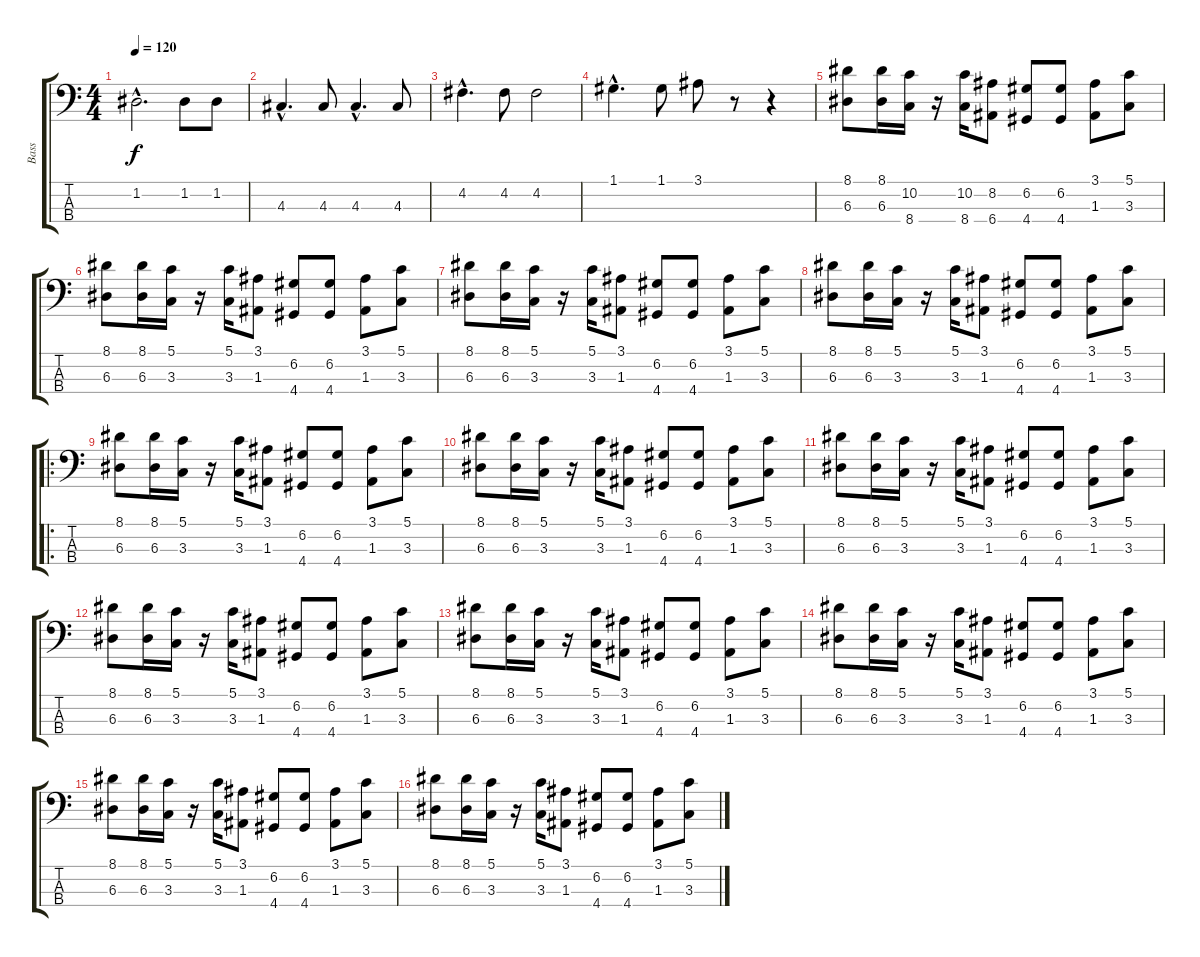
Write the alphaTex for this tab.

\track ("Bass" "Bass") {instrument electricbasspick}
\staff {score tabs}
\tuning (G2 D2 A1 E1) {hide}
\ts (4 4)
\tempo 120
\clef f4
\ks c
1.2{hac}.2{d dy f instrument electricbasspick} 1.2.8 1.2.8 |
4.3{hac}.4{d} 4.3.8 4.3{hac}.4{d} 4.3.8 |
4.2{hac}.4{d} 4.2.8 4.2.2 |
1.1{hac}.4{d} 1.1.8 3.1.8 r.8 r.4 |
(8.1 6.3).8 (8.1 6.3).16 (10.2 8.4).16 r.16 (10.2 8.4).16 (8.2 6.4).8 (6.2 4.4).8 (6.2 4.4).8 (3.1 1.3).8 (5.1 3.3).8 |
(8.1 6.3).8 (8.1 6.3).16 (5.1 3.3).16 r.16 (5.1 3.3).16 (3.1 1.3).8 (6.2 4.4).8 (6.2 4.4).8 (3.1 1.3).8 (5.1 3.3).8 |
(8.1 6.3).8 (8.1 6.3).16 (5.1 3.3).16 r.16 (5.1 3.3).16 (3.1 1.3).8 (6.2 4.4).8 (6.2 4.4).8 (3.1 1.3).8 (5.1 3.3).8 |
(8.1 6.3).8 (8.1 6.3).16 (5.1 3.3).16 r.16 (5.1 3.3).16 (3.1 1.3).8 (6.2 4.4).8 (6.2 4.4).8 (3.1 1.3).8 (5.1 3.3).8 |
\ro
(8.1 6.3).8 (8.1 6.3).16 (5.1 3.3).16 r.16 (5.1 3.3).16 (3.1 1.3).8 (6.2 4.4).8 (6.2 4.4).8 (3.1 1.3).8 (5.1 3.3).8 |
(8.1 6.3).8 (8.1 6.3).16 (5.1 3.3).16 r.16 (5.1 3.3).16 (3.1 1.3).8 (6.2 4.4).8 (6.2 4.4).8 (3.1 1.3).8 (5.1 3.3).8 |
(8.1 6.3).8 (8.1 6.3).16 (5.1 3.3).16 r.16 (5.1 3.3).16 (3.1 1.3).8 (6.2 4.4).8 (6.2 4.4).8 (3.1 1.3).8 (5.1 3.3).8 |
(8.1 6.3).8 (8.1 6.3).16 (5.1 3.3).16 r.16 (5.1 3.3).16 (3.1 1.3).8 (6.2 4.4).8 (6.2 4.4).8 (3.1 1.3).8 (5.1 3.3).8 |
(8.1 6.3).8 (8.1 6.3).16 (5.1 3.3).16 r.16 (5.1 3.3).16 (3.1 1.3).8 (6.2 4.4).8 (6.2 4.4).8 (3.1 1.3).8 (5.1 3.3).8 |
(8.1 6.3).8 (8.1 6.3).16 (5.1 3.3).16 r.16 (5.1 3.3).16 (3.1 1.3).8 (6.2 4.4).8 (6.2 4.4).8 (3.1 1.3).8 (5.1 3.3).8 |
(8.1 6.3).8 (8.1 6.3).16 (5.1 3.3).16 r.16 (5.1 3.3).16 (3.1 1.3).8 (6.2 4.4).8 (6.2 4.4).8 (3.1 1.3).8 (5.1 3.3).8 |
(8.1 6.3).8 (8.1 6.3).16 (5.1 3.3).16 r.16 (5.1 3.3).16 (3.1 1.3).8 (6.2 4.4).8 (6.2 4.4).8 (3.1 1.3).8 (5.1 3.3).8
